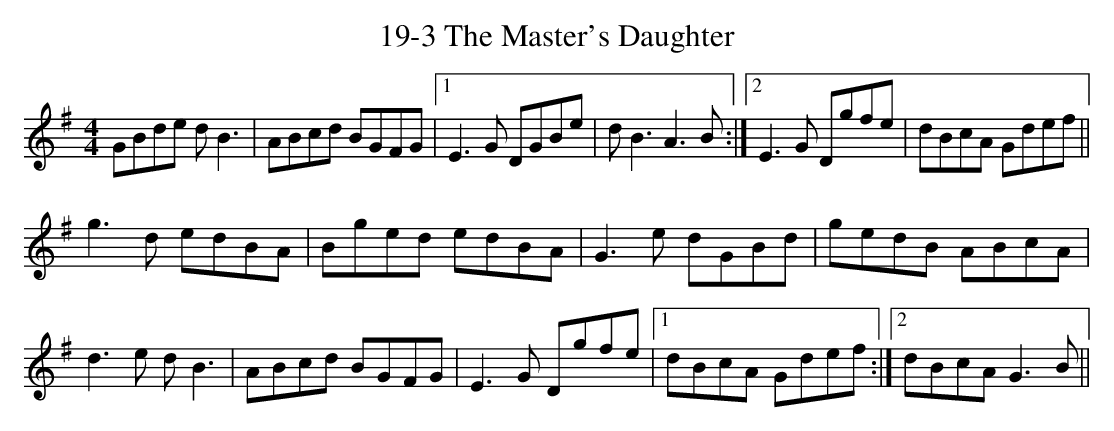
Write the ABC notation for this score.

X:1
T: 19-3 The Master's Daughter
M: 4/4
L: 1/8
K: Gmaj
GBde dB3|ABcd BGFG|1 E3G DGBe| dB3 A3B:|2E3G Dgfe|dBcA Gdef||
g3d edBA|Bged edBA|G3e dGBd|gedB ABcA|
d3e dB3|ABcd BGFG|E3G Dgfe|1dBcA Gdef:|2dBcA G3B||
